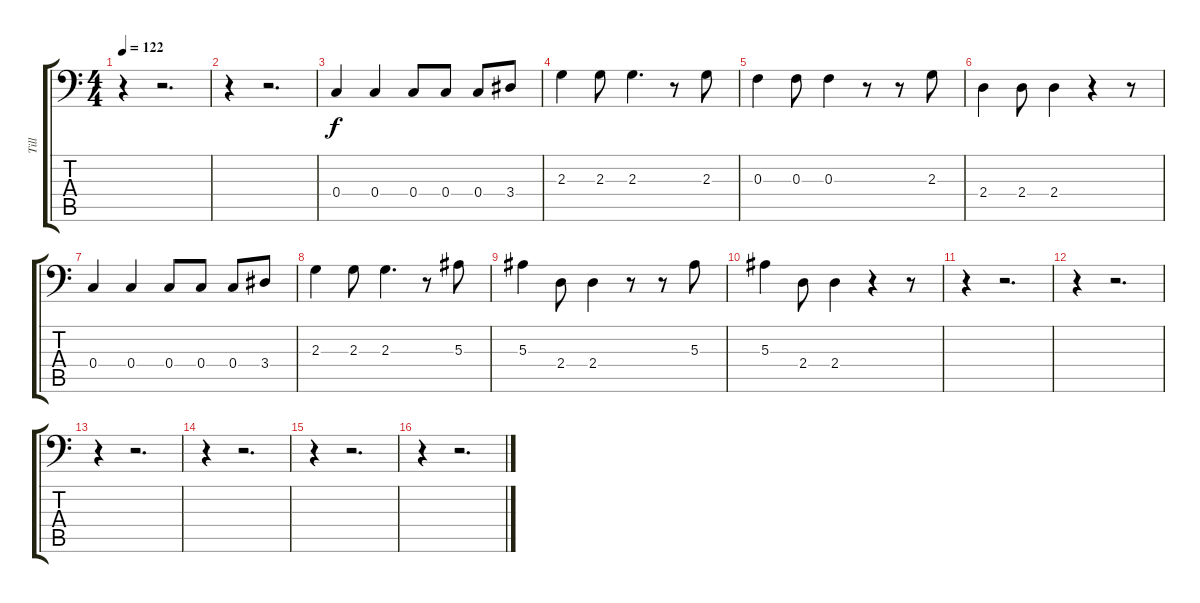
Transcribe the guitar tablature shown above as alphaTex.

\track ("Till" "Till") {instrument bassoon}
\staff {score tabs}
\tuning (D4 A3 F3 C3 G2 D2) {hide}
\ts (4 4)
\tempo 122
\clef f4
\ks c
r.4{dy f} r.2{d} |
r.4 r.2{d} |
0.4.4 0.4.4 0.4.8 0.4.8 0.4.8 3.4.8 |
2.3.4 2.3.8 2.3.4{d} r.8 2.3.8 |
0.3.4 0.3.8 0.3.4 r.8 r.8 2.3.8 |
2.4.4 2.4.8 2.4.4 r.4 r.8 |
0.4.4 0.4.4 0.4.8 0.4.8 0.4.8 3.4.8 |
2.3.4 2.3.8 2.3.4{d} r.8 5.3.8 |
5.3.4 2.4.8 2.4.4 r.8 r.8 5.3.8 |
5.3.4 2.4.8 2.4.4 r.4 r.8 |
r.4 r.2{d} |
r.4 r.2{d} |
r.4 r.2{d} |
r.4 r.2{d} |
r.4 r.2{d} |
r.4 r.2{d}
